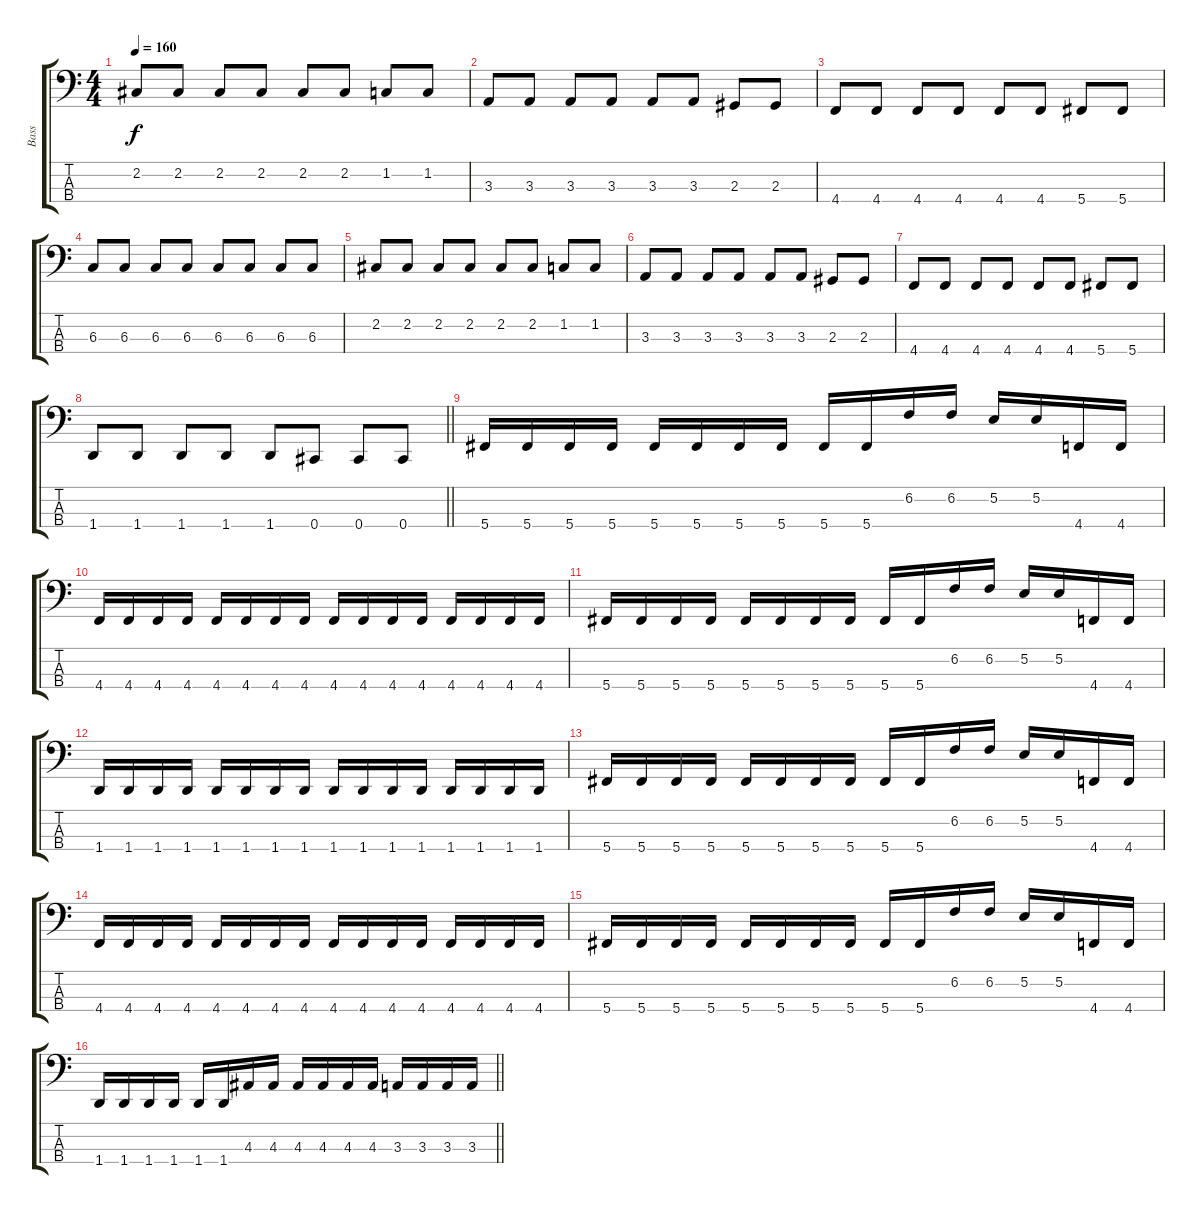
\track ("Bass" "Bass") {instrument electricbassfinger}
\staff {score tabs}
\tuning (E2 B1 Gb1 Db1) {hide}
\ts (4 4)
\tempo 160
\clef f4
\ks c
2.2.8{dy f} 2.2.8 2.2.8 2.2.8 2.2.8 2.2.8 1.2.8 1.2.8 |
3.3.8 3.3.8 3.3.8 3.3.8 3.3.8 3.3.8 2.3.8 2.3.8 |
4.4.8 4.4.8 4.4.8 4.4.8 4.4.8 4.4.8 5.4.8 5.4.8 |
6.3.8 6.3.8 6.3.8 6.3.8 6.3.8 6.3.8 6.3.8 6.3.8 |
2.2.8 2.2.8 2.2.8 2.2.8 2.2.8 2.2.8 1.2.8 1.2.8 |
3.3.8 3.3.8 3.3.8 3.3.8 3.3.8 3.3.8 2.3.8 2.3.8 |
4.4.8 4.4.8 4.4.8 4.4.8 4.4.8 4.4.8 5.4.8 5.4.8 |
\barLineRight lightlight
1.4.8 1.4.8 1.4.8 1.4.8 1.4.8 0.4.8 0.4.8 0.4.8 |
5.4.16 5.4.16 5.4.16 5.4.16 5.4.16 5.4.16 5.4.16 5.4.16 5.4.16 5.4.16 6.2.16 6.2.16 5.2.16 5.2.16 4.4.16 4.4.16 |
4.4.16 4.4.16 4.4.16 4.4.16 4.4.16 4.4.16 4.4.16 4.4.16 4.4.16 4.4.16 4.4.16 4.4.16 4.4.16 4.4.16 4.4.16 4.4.16 |
5.4.16 5.4.16 5.4.16 5.4.16 5.4.16 5.4.16 5.4.16 5.4.16 5.4.16 5.4.16 6.2.16 6.2.16 5.2.16 5.2.16 4.4.16 4.4.16 |
1.4.16 1.4.16 1.4.16 1.4.16 1.4.16 1.4.16 1.4.16 1.4.16 1.4.16 1.4.16 1.4.16 1.4.16 1.4.16 1.4.16 1.4.16 1.4.16 |
5.4.16 5.4.16 5.4.16 5.4.16 5.4.16 5.4.16 5.4.16 5.4.16 5.4.16 5.4.16 6.2.16 6.2.16 5.2.16 5.2.16 4.4.16 4.4.16 |
4.4.16 4.4.16 4.4.16 4.4.16 4.4.16 4.4.16 4.4.16 4.4.16 4.4.16 4.4.16 4.4.16 4.4.16 4.4.16 4.4.16 4.4.16 4.4.16 |
5.4.16 5.4.16 5.4.16 5.4.16 5.4.16 5.4.16 5.4.16 5.4.16 5.4.16 5.4.16 6.2.16 6.2.16 5.2.16 5.2.16 4.4.16 4.4.16 |
\barLineRight lightlight
1.4.16 1.4.16 1.4.16 1.4.16 1.4.16 1.4.16 4.3.16 4.3.16 4.3.16 4.3.16 4.3.16 4.3.16 3.3.16 3.3.16 3.3.16 3.3.16
